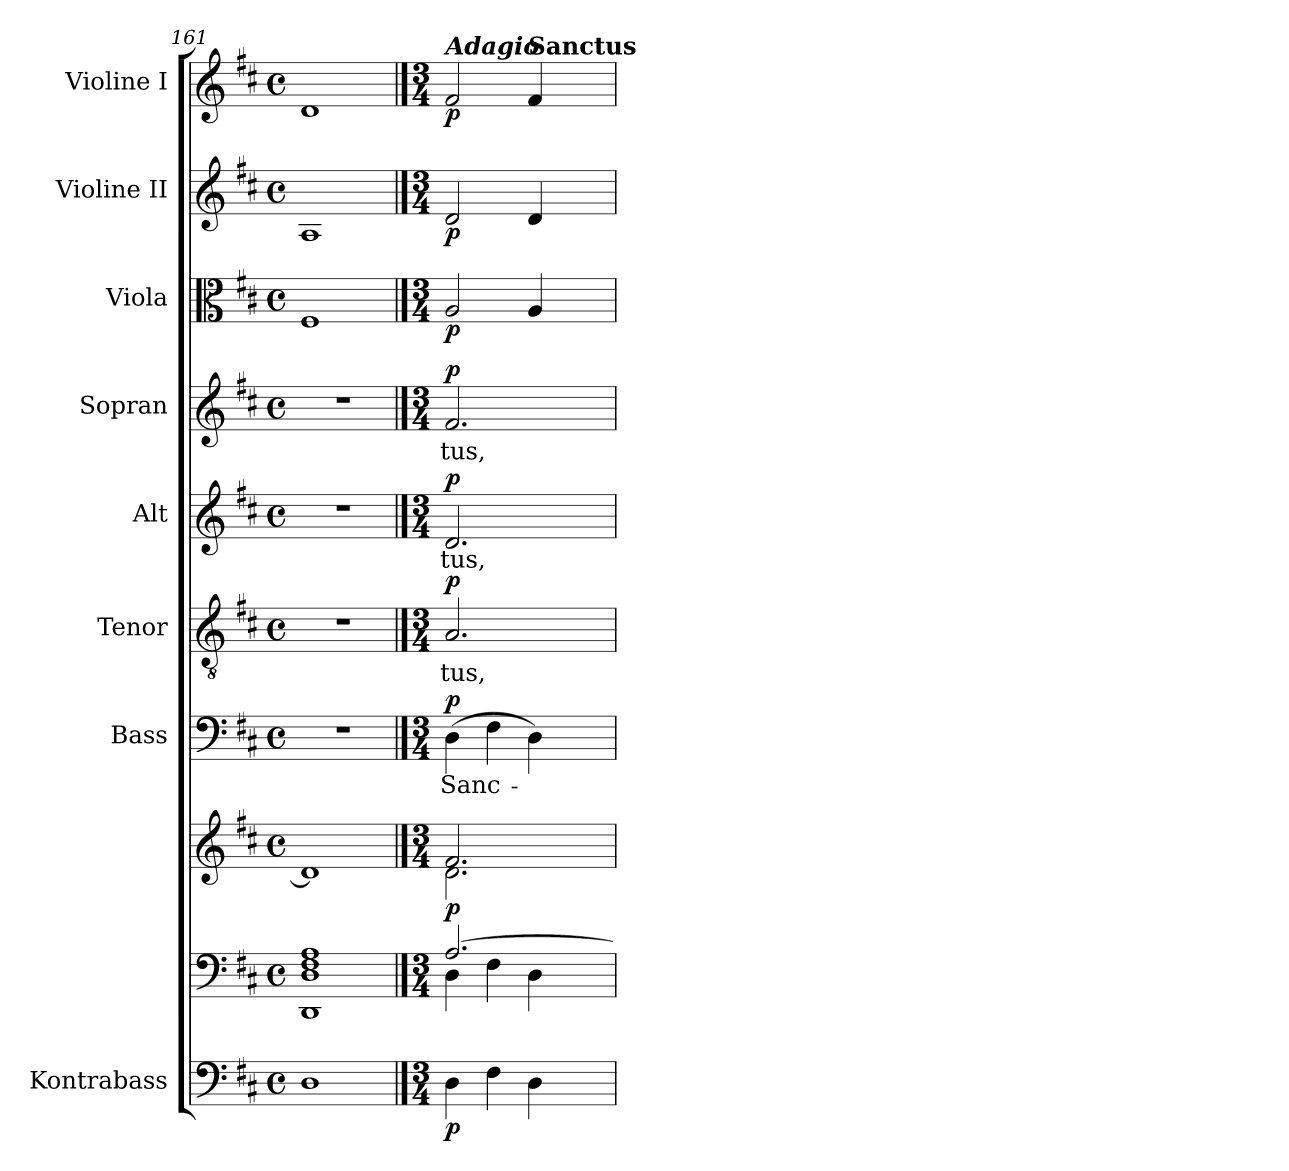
**kern	**dynam	**kern	**kern	**dynam	**kern	**text	**dynam	**kern	**text	**dynam	**kern	**text	**dynam	**kern	**text	**dynam	**kern	**dynam	**kern	**dynam	**kern	**dynam
*part9	*part9	*part8	*part8	*part8	*part7	*part7	*part7	*part6	*part6	*part6	*part5	*part5	*part5	*part4	*part4	*part4	*part3	*part3	*part2	*part2	*part1	*part1
*staff10	*staff10	*staff9	*staff8	*staff8/9	*staff7	*staff7	*staff7	*staff6	*staff6	*staff6	*staff5	*staff5	*staff5	*staff4	*staff4	*staff4	*staff3	*staff3	*staff2	*staff2	*staff1	*staff1
*I"Kontrabass	*	*	*	*	*I"Bass	*	*	*I"Tenor	*	*	*I"Alt	*	*	*I"Sopran	*	*	*I"Viola	*	*I"Violine II	*	*I"Violine I	*
*I'Kb.	*	*	*	*	*I'B.	*	*	*I'T.	*	*	*I'A.	*	*	*I'S.	*	*	*I'Vla.	*	*I'Vl. II	*	*I'Vl. I	*
*clefF4	*	*clefF4	*clefG2	*	*clefF4	*	*	*clefGv2	*	*	*clefG2	*	*	*clefG2	*	*	*clefC3	*	*clefG2	*	*clefG2	*
*ITrd7c12	*	*	*	*	*	*	*	*	*	*	*	*	*	*	*	*	*	*	*	*	*	*
*k[f#c#]	*	*k[f#c#]	*k[f#c#]	*	*k[f#c#]	*	*	*k[f#c#]	*	*	*k[f#c#]	*	*	*k[f#c#]	*	*	*k[f#c#]	*	*k[f#c#]	*	*k[f#c#]	*
*D:	*	*D:	*D:	*	*D:	*	*	*D:	*	*	*D:	*	*	*D:	*	*	*D:	*	*D:	*	*D:	*
*M4/4	*	*M4/4	*M4/4	*	*M4/4	*	*	*M4/4	*	*	*M4/4	*	*	*M4/4	*	*	*M4/4	*	*M4/4	*	*M4/4	*
*met(c)	*	*met(c)	*met(c)	*	*met(c)	*	*	*met(c)	*	*	*met(c)	*	*	*met(c)	*	*	*met(c)	*	*met(c)	*	*met(c)	*
=161	=161	=161	=161	=161	=161	=161	=161	=161	=161	=161	=161	=161	=161	=161	=161	=161	=161	=161	=161	=161	=161	=161
*	*	*^	*	*	*	*	*	*	*	*	*	*	*	*	*	*	*	*	*	*	*	*
1DD	.	1D 1F# 1A	1DD	1d]	.	1r	.	.	1r	.	.	1r	.	.	1r	.	.	1F#	.	1A	.	1d	.
!!LO:PB:g=z
==162	==162	==162	==162	==162	==162	==162	==162	==162	==162	==162	==162	==162	==162	==162	==162	==162	==162	==162	==162	==162	==162	==162	==162
*M3/4	*	*M3/4	*	*M3/4	*	*M3/4	*	*	*M3/4	*	*	*M3/4	*	*	*M3/4	*	*	*M3/4	*	*M3/4	*	*M3/4	*
*	*	*	*	*^	*	*	*	*	*	*	*	*	*	*	*	*	*	*	*	*	*	*	*
!	!	!	!	!	!	!	!	!	!	!	!	!	!	!	!	!	!	!	!	!	!	!	!LO:TX:a:Bi:t=Adagio	!
!	!LO:DY:b	!	!	!	!	!LO:DY:b	!	!LO:LY:b	!LO:DY:a	!	!LO:LY:b	!LO:DY:a	!	!LO:LY:b	!LO:DY:a	!	!LO:LY:b	!LO:DY:a	!	!LO:DY:b	!	!LO:DY:b	!	!LO:DY:b
4DD\	p	[>2.A/	4D\	2.f#/	2.d\	p	(>4D\	Sanc-	p	2.A/	-tus,	p	2.d/	-tus,	p	2.f#/	-tus,	p	2A/	p	2d/	p	2f#/	p
4FF#\	.	.	4F#\	.	.	.	4F#\	.	.	.	.	.	.	.	.	.	.	.	.	.	.	.	.	.
!	!	!	!	!	!	!	!	!	!	!	!	!	!	!	!	!	!	!	!	!	!	!	!LO:TX:a:B:t=Sanctus	!
4DD\	.	.	4D\	.	.	.	4D\)	.	.	.	.	.	.	.	.	.	.	.	4A/	.	4d/	.	4f#/	.
*	*	*v	*v	*	*	*	*	*	*	*	*	*	*	*	*	*	*	*	*	*	*	*	*	*
*	*	*	*v	*v	*	*	*	*	*	*	*	*	*	*	*	*	*	*	*	*	*	*	*
=	=	=	=	=	=	=	=	=	=	=	=	=	=	=	=	=	=	=	=	=	=	=
*-	*-	*-	*-	*-	*-	*-	*-	*-	*-	*-	*-	*-	*-	*-	*-	*-	*-	*-	*-	*-	*-	*-
